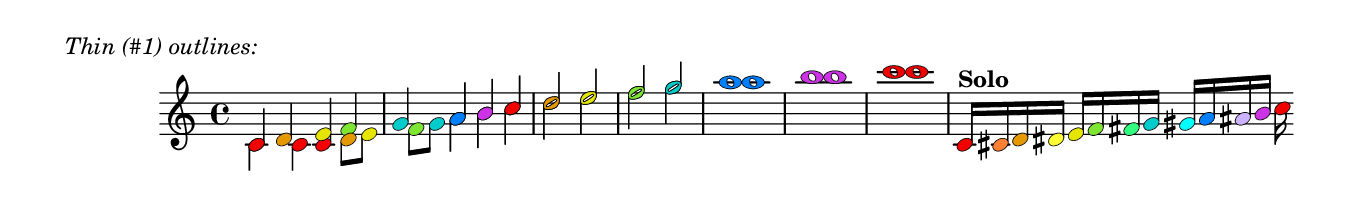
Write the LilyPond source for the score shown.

\language "english"
\version "2.20.0"
%%http://lsr.di.unimi.it/LSR/Item?id=890

% Two lines commented out below to allow submission to LSR
% Credits: code by Pierre Perol-Schneider and Paul Morris

%% http://lsr.di.unimi.it/LSR/Item?id=890
%% see also : http://lilypond.1069038.n5.nabble.com/LSR-Colored-notes-with-black-outlines-enhancement-td173243.html

%%%%%%%%%%%%%%%%%%%%%%%%%%%%%%%%%%%%%%%%%%%%%%%%%%%%%%%%%%%%%%%%%%%%%%%%%%%%%%%%%%%%%%%%%%
% LSR workaround:
#(set! paper-alist (cons '("snippet" . (cons (* 230 mm) (* 170 mm))) paper-alist))
\paper {
  #(set-paper-size "snippet")
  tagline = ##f
}
\markup\vspace #.5
%#(set-global-staff-size 30)
%%%%%%%%%%%%%%%%%%%%%%%%%%%%%%%%%%%%%%%%%%%%%%%%%%%%%%%%%%%%%%%%%%%%%%%%%%%%%%%%%%%%%%%%%%

coloredNoteHeads =
#(lambda (color-outline line-width offset)
   ;; @var{color-outline} is a boolean for whether
   ;; the outline is colored (#t) or the note head (#f).
   ;; @var{line-width} is a number, the width of
   ;; the outline, 7 is a good default.
   (lambda (grob)
     (let* ((fsz  (ly:grob-property grob 'font-size 0.0))
            
            (mult (magstep fsz))
            (stl empty-stencil)
            (dur-log (ly:grob-property grob 'duration-log))
            (pch (ly:event-property (event-cause grob) 'pitch))
            (pchWithOffset (modulo (- (ly:pitch-semitones pch) offset) 12))
            (nnm (ly:pitch-notename pch))
            (alt (ly:pitch-alteration pch))
            (clr (case pchWithOffset
                   ((0) (rgb-color .95 0 0))
                   ((1) (rgb-color 1 .5 .2))
                   ((2) (rgb-color .9 .6 0))
                   ((3) (rgb-color 1 1 .2))
                   ((4) (rgb-color .9 .9 0))
                   ((5) (rgb-color .5 .9 .2))
                   ((6) (rgb-color .2 1 .5))
                   ((7) (rgb-color 0 .8 .8))
                   ((8) (rgb-color 0 1 1))
                   ((9) (rgb-color 0 .5 1))
                   ((10) (rgb-color .8 .7 1))
                   ((11) (rgb-color .8 .2 .9))

                  ;;((1) (x11-color 'bisque))
                   ;;((2) (x11-color 'orange))
                   ;;((3) (x11-color 'orange))
                   ;;((4) yellow)
                   ;;((5) yellow)
                   ;;((6) green)
                   ;;((7) blue)
                   ;;((8) blue)
                   ;;((9) (x11-color 'purple))
                   ;;((10) (x11-color 'purple))
                   ;;((11) (x11-color 'brown))
                   ;;((12) (x11-color 'brown))
                   (else black)))
            (outline-clr (if color-outline clr black))
            (note-clr (if color-outline black clr)))
       
     (set! stl
           (cond
            ;; quarter notes and smaller
            ((> dur-log 1)
             (grob-interpret-markup grob
                #{
                  \markup {
                    \combine
                    \with-color #outline-clr
                    \path #(/ line-width 10)
                     #'((moveto   0.000  -0.200)
                        (curveto  0.000  -0.420   0.180  -0.542   0.420  -0.542)
                        (curveto  0.800  -0.542   1.318  -0.210   1.318   0.200)
                        (curveto  1.318   0.420   1.140   0.542   0.890   0.542)
                        (curveto  0.510   0.542   0.000   0.210   0.000  -0.200)
                        (closepath))
                    \translate #(cons (* 0.0002 line-width) 0)
                    \with-color #note-clr
                    \override #'(filled . #t) 
                    \path #0.001 
                    #'((moveto   0.000  -0.200)
                       (curveto  0.000  -0.420   0.180  -0.542   0.420  -0.542)
                       (curveto  0.800  -0.542   1.318  -0.210   1.318   0.200)
                       (curveto  1.318   0.420   1.140   0.542   0.890   0.542)
                       (curveto  0.510   0.542   0.000   0.210   0.000  -0.200)
                       (closepath))
                  }
                #}
               ))
            ;; half notes
            ((= dur-log 1)
             (grob-interpret-markup grob
               #{
                 \markup {
                    \combine
                    \with-color #outline-clr
                    \path #(/ line-width 10)
                    #'((moveto    0.000  -0.250)
                       (moveto    0.110  -0.270)
                       (curveto   0.110  -0.380   0.210  -0.435   0.280  -0.435)
                       (curveto   0.370  -0.435   0.600  -0.300   0.850  -0.135)
                       (curveto   1.100   0.030   1.273   0.140   1.273   0.270)
                       (curveto   1.273   0.350   1.200   0.440   1.090   0.440)
                       (curveto   1.040   0.440   0.850   0.350   0.600   0.185)
                       (curveto   0.200  -0.080   0.110  -0.150   0.110  -0.270)
                       (closepath)
                       (moveto    0.000  -0.250)
                       (curveto   0.000  -0.200   0.060   0.210   0.350   0.365)
                       (curveto   0.510   0.460   0.700   0.545   1.050   0.545)
                       (curveto   1.200   0.545   1.380   0.500   1.380   0.270)
                       (curveto   1.380   0.120   1.290  -0.140   1.120  -0.300)
                       (curveto   0.870  -0.500   0.520  -0.542   0.320  -0.542)
                       (curveto   0.200  -0.542   0.000  -0.530   0.000  -0.250)
                       (closepath))
                    \translate #(cons (* 0.0002 line-width) 0)
                    \with-color #note-clr
                    \override #'(filled . #t) 
                    \path #0.001 
                    #'((moveto    0.000  -0.250)
                       (lineto    0.110  -0.270)
                       (curveto   0.110  -0.380   0.210  -0.435   0.280  -0.435)
                       (curveto   0.370  -0.435   0.600  -0.300   0.850  -0.135)
                       (curveto   1.100   0.030   1.273   0.140   1.273   0.270)
                       (curveto   1.273   0.350   1.200   0.440   1.090   0.440)
                       (curveto   1.040   0.440   0.850   0.350   0.600   0.185)
                       (curveto   0.200  -0.080   0.110  -0.150   0.110  -0.270)
                       (lineto    0.000  -0.250)
                       (curveto   0.000  -0.200   0.060   0.210   0.350   0.365)
                       (curveto   0.510   0.460   0.700   0.545   1.050   0.545)
                       (curveto   1.200   0.545   1.380   0.500   1.380   0.270)
                       (curveto   1.380   0.120   1.290  -0.140   1.120  -0.300)
                       (curveto   0.870  -0.500   0.520  -0.542   0.320  -0.542)
                       (curveto   0.200  -0.542   0.000  -0.530   0.000  -0.250)
                       (closepath))
                  }
               #}
               ))
            ;; whole notes
            ((= dur-log 0)
             (grob-interpret-markup grob
              #{
                \markup {
                  \combine
                  \with-color #outline-clr
                  \path #(/ line-width 10)
                  #'((moveto    0.660  -0.190)
                     (curveto   0.540   0.000   0.560   0.310   0.710   0.415)
                     (curveto   0.900   0.530   1.210   0.410   1.330   0.210)
                     (curveto   1.450   0.030   1.460  -0.300   1.290  -0.410)
                     (curveto   1.100  -0.530   0.790  -0.410   0.660  -0.190)
                     (closepath)
                     (moveto    0.000   0.000)
                     (curveto   0.000  -0.350   0.549  -0.545   1.000  -0.545)
                     (curveto   1.450  -0.545   2.000  -0.340   2.000   0.000)
                     (curveto   2.000   0.350   1.470   0.545   1.000   0.545)
                     (curveto   0.530   0.545   0.000   0.350   0.000   0.000)
                     (closepath))
                  \translate #(cons (* 0.0002 line-width) 0)
                  \with-color #note-clr
                  \override #'(filled . #t) 
                  \path #0.001 
                    #'((moveto    0.000   0.000)
                       (lineto    0.660  -0.190)
                       (curveto   0.540   0.000   0.560   0.310   0.710   0.415)
                       (curveto   0.900   0.530   1.210   0.410   1.330   0.210)
                       (curveto   1.450   0.030   1.460  -0.300   1.290  -0.410)
                       (curveto   1.100  -0.530   0.790  -0.410   0.660  -0.190)
                       (lineto    0.000   0.000)
                       (curveto   0.000  -0.350   0.549  -0.545   1.000  -0.545)
                       (curveto   1.450  -0.545   2.000  -0.340   2.000   0.000)
                       (curveto   2.000   0.350   1.470   0.545   1.000   0.545)
                       (curveto   0.530   0.545   0.000   0.350   0.000   0.000)
                       (closepath))
                }
              #}
               ))
            ;; breve notes
            ((< dur-log 0)
             (grob-interpret-markup grob
               #{
                  \markup {
                    \combine
                    \with-color #outline-clr
                    \path #(/ line-width 10)
                    #'((moveto    0.560   0.100)
                       (curveto   0.560   0.270  0.630   0.460   0.850   0.460)
                       (curveto   1.140   0.460  1.385   0.220   1.385  -0.100)
                       (curveto   1.385  -0.300  1.300  -0.455   1.110  -0.455)
                       (curveto   0.810  -0.455  0.560  -0.220   0.560   0.100)
                       (closepath)
                       (moveto  -0.160   0.000)
                       (lineto   -0.160  -0.610)
                       (curveto  -0.160  -0.657 -0.122  -0.700  -0.075  -0.700)
                       (curveto  -0.028  -0.700  0.010  -0.657   0.010  -0.610)
                       (lineto    0.010  -0.090)
                       (curveto   0.080  -0.350  0.510  -0.540   0.975  -0.540)
                       (curveto   1.480  -0.540  1.850  -0.350   1.940  -0.090)
                       (lineto    1.940  -0.610)
                       (curveto   1.940  -0.657  1.980  -0.700   2.025  -0.700)
                       (curveto   2.070  -0.700  2.110  -0.657   2.115  -0.610)
                       (lineto    2.115   0.610)
                       (curveto   2.115   0.657  2.070   0.700   2.025   0.700)
                       (curveto   1.980   0.700  1.940   0.657   1.940   0.610)
                       (lineto    1.940   0.090)
                       (curveto   1.850   0.370  1.430   0.545   0.975   0.545)
                       (curveto   0.520   0.550  0.070   0.350   0.010   0.090)
                       (lineto    0.010   0.610)
                       (curveto   0.010   0.657 -0.028   0.700  -0.075   0.700)
                       (curveto  -0.122   0.700 -0.160   0.657  -0.160   0.610)
                       (lineto   -0.160   0.100)
                       (closepath))
                   \translate #(cons (* 0.0002 line-width) 0)
                   \with-color #note-clr
                   \override #'(filled . #t) 
                   \path #0.001 
                    #'((moveto   -0.160   0.000)
                       (lineto    0.560   0.100)
                       (curveto   0.560   0.270  0.630   0.460   0.850   0.460)
                       (curveto   1.140   0.460  1.385   0.220   1.385  -0.100)
                       (curveto   1.385  -0.300  1.300  -0.455   1.110  -0.455)
                       (curveto   0.810  -0.455  0.560  -0.220   0.560   0.100)
                       (lineto   -0.160   0.000)
                       (lineto   -0.160  -0.610)
                       (curveto  -0.160  -0.657 -0.122  -0.700  -0.075  -0.700)
                       (curveto  -0.028  -0.700  0.010  -0.657   0.010  -0.610)
                       (lineto    0.010  -0.090)
                       (curveto   0.080  -0.350  0.510  -0.540   0.975  -0.540)
                       (curveto   1.480  -0.540  1.850  -0.350   1.940  -0.090)
                       (lineto    1.940  -0.610)
                       (curveto   1.940  -0.657  1.980  -0.700   2.025  -0.700)
                       (curveto   2.070  -0.700  2.110  -0.657   2.115  -0.610)
                       (lineto    2.115   0.610)
                       (curveto   2.115   0.657  2.070   0.700   2.025   0.700)
                       (curveto   1.980   0.700  1.940   0.657   1.940   0.610)
                       (lineto    1.940   0.090)
                       (curveto   1.850   0.370  1.430   0.545   0.975   0.545)
                       (curveto   0.520   0.550  0.070   0.350   0.010   0.090)
                       (lineto    0.010   0.610)
                       (curveto   0.010   0.657 -0.028   0.700  -0.075   0.700)
                       (curveto  -0.122   0.700 -0.160   0.657  -0.160   0.610)
                       (lineto   -0.160   0.100)
                       (closepath))
                  }                 
               #}
               ))
            ))

     (set! (ly:grob-property grob 'stencil)
           (ly:stencil-scale stl mult mult)))))

%%%% USAGE EXAMPLE %%%%

music =
\relative f' {
  \key c \major
  c4 d e f
  g4 a b c
  d2 e f2 g
  a1 b c
  c,,16 cs d ds e f fs g gs a as b c
}
bottom =
\relative f' {
  c4 c c d8 e
  f8 g a4 b c
  d2 e f2 g
  a1 b c
}

\markup\italic "Thin (#1) outlines:"
\new Staff
\with {
  \override NoteHead.layer = #2
  \override NoteHead.before-line-breaking = #(coloredNoteHeads #f 2 0)
}
{ \partcombine #'(2 . 9) \music \bottom }

%%% LSR workaround
\markup\vspace #.5

